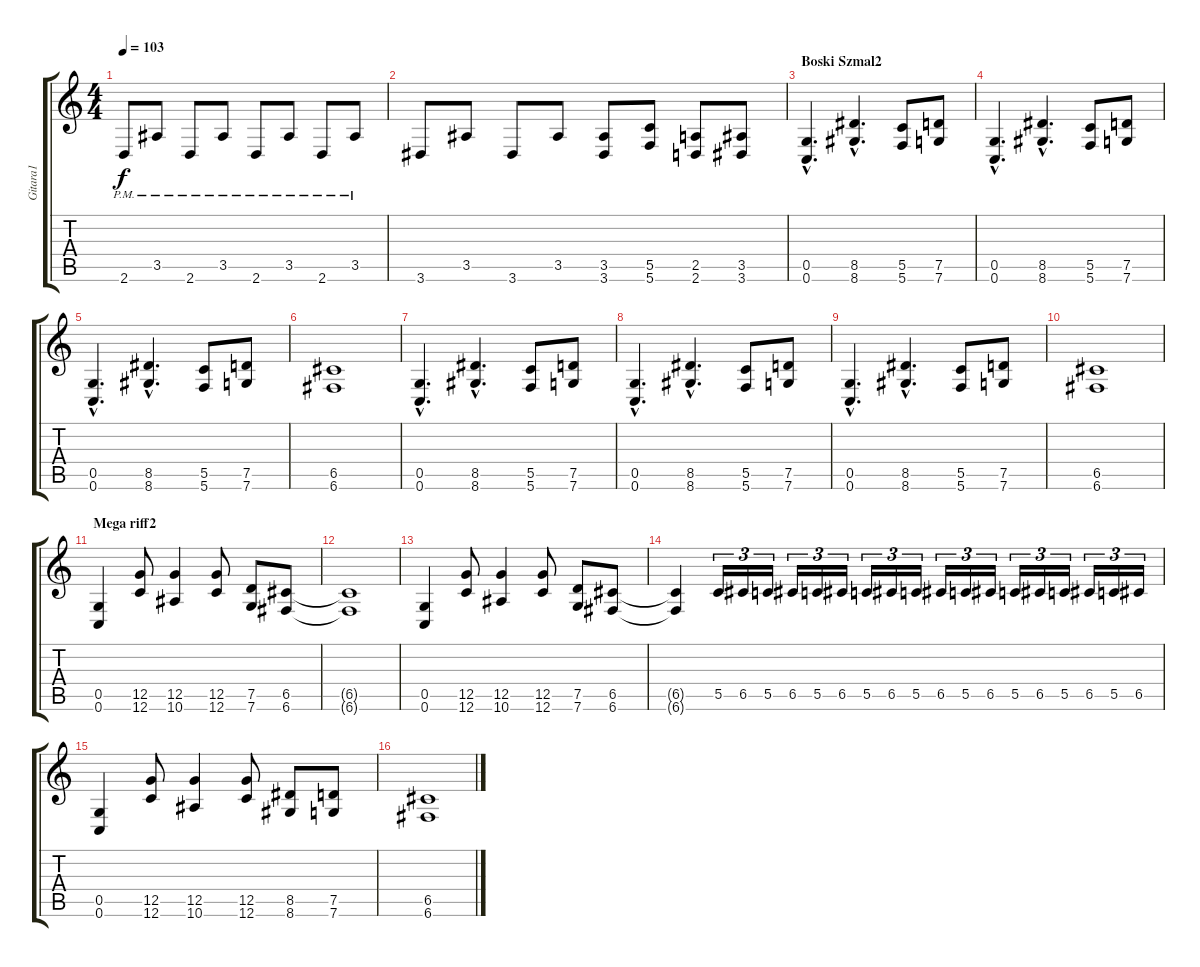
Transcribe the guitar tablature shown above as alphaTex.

\track ("Gitara1" "Gitara1") {instrument distortionguitar}
\staff {score tabs}
\tuning (D4 A3 F3 C3 G2 C2) {hide}
\ts (4 4)
\tempo 103
\clef g2
\ks c
2.6{pm}.8{dy f} 3.5{pm}.8 2.6{pm}.8 3.5{pm}.8 2.6{pm}.8 3.5{pm}.8 2.6{pm}.8 3.5{pm}.8 |
3.6.8 3.5.8 3.6.8 3.5.8 (3.5 3.6).8 (5.5 5.6).8 (2.5 2.6).8 (3.5 3.6).8 |
\section ("" "Boski Szmal2")
(0.5{hac} 0.6{hac}).4{d} (8.5{hac} 8.6{hac}).4{d} (5.5 5.6).8 (7.5 7.6).8 |
(0.5{hac} 0.6{hac}).4{d} (8.5{hac} 8.6{hac}).4{d} (5.5 5.6).8 (7.5 7.6).8 |
(0.5{hac} 0.6{hac}).4{d} (8.5{hac} 8.6{hac}).4{d} (5.5 5.6).8 (7.5 7.6).8 |
(6.5 6.6).1 |
(0.5{hac} 0.6{hac}).4{d} (8.5{hac} 8.6{hac}).4{d} (5.5 5.6).8 (7.5 7.6).8 |
(0.5{hac} 0.6{hac}).4{d} (8.5{hac} 8.6{hac}).4{d} (5.5 5.6).8 (7.5 7.6).8 |
(0.5{hac} 0.6{hac}).4{d} (8.5{hac} 8.6{hac}).4{d} (5.5 5.6).8 (7.5 7.6).8 |
(6.5 6.6).1 |
\section ("" "Mega riff2")
(0.5 0.6).4 (12.5 12.6).8 (12.5 10.6).4 (12.5 12.6).8 (7.5 7.6).8 (6.5 6.6).8 |
(6.5{t} 6.6{t}).1 |
(0.5 0.6).4 (12.5 12.6).8 (12.5 10.6).4 (12.5 12.6).8 (7.5 7.6).8 (6.5 6.6).8 |
(6.5{t} 6.6{t}).4 5.5.16{tu (3 2)} 6.5.16{tu (3 2)} 5.5.16{tu (3 2)} 6.5.16{tu (3 2)} 5.5.16{tu (3 2)} 6.5.16{tu (3 2)} 5.5.16{tu (3 2)} 6.5.16{tu (3 2)} 5.5.16{tu (3 2)} 6.5.16{tu (3 2)} 5.5.16{tu (3 2)} 6.5.16{tu (3 2)} 5.5.16{tu (3 2)} 6.5.16{tu (3 2)} 5.5.16{tu (3 2)} 6.5.16{tu (3 2)} 5.5.16{tu (3 2)} 6.5.16{tu (3 2)} |
(0.5 0.6).4 (12.5 12.6).8 (12.5 10.6).4 (12.5 12.6).8 (8.5 8.6).8 (7.5 7.6).8 |
(6.5 6.6).1
